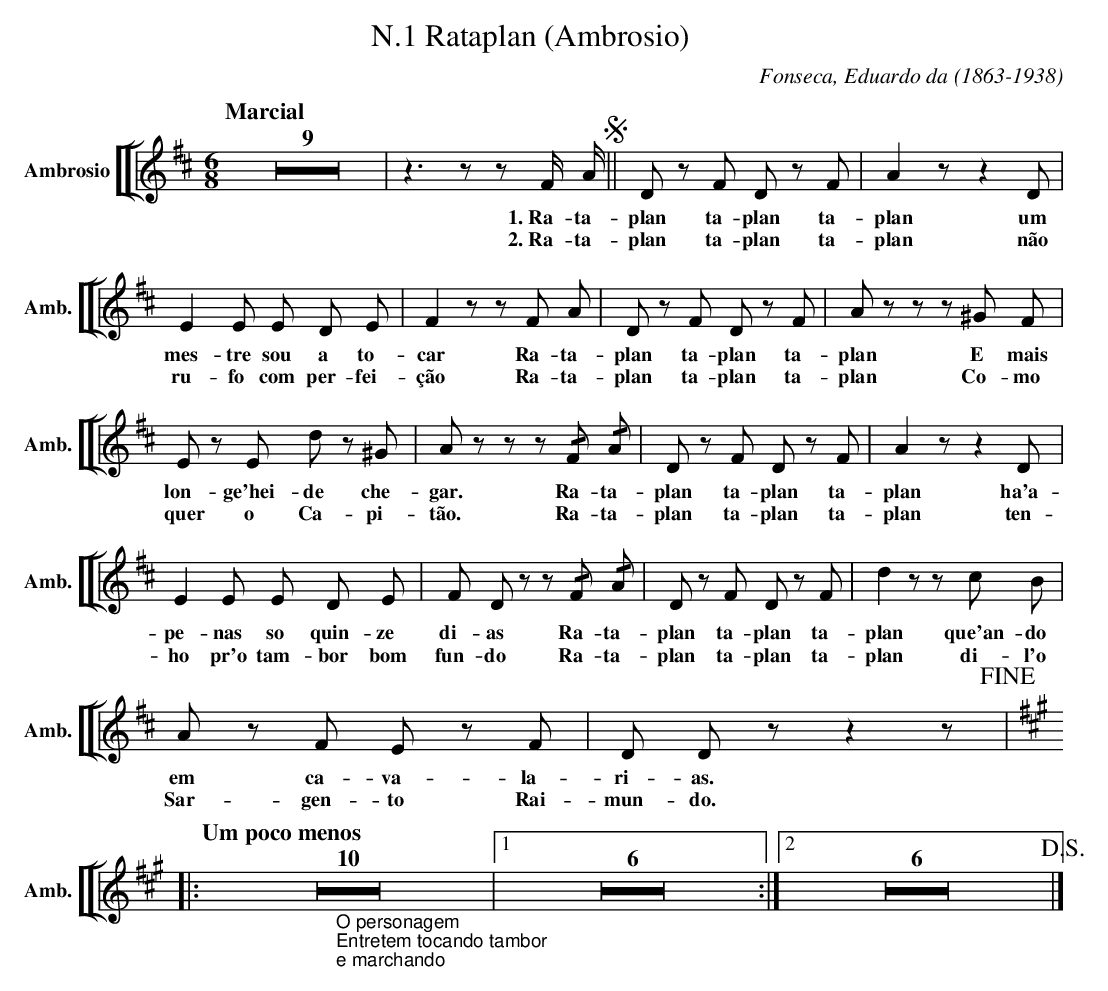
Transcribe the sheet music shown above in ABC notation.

X:1
T:N.1 Rataplan (Ambrosio)
C:Fonseca, Eduardo da (1863-1938)
M:6/8
L:1/8
K:D
V: 9 clef=treble name="Ambrosio" sname="Amb."
%%staves [[ 9 ]]
[Q:"Marcial"]
   Z9 | z3 zzF/ A/ !segno!|| D z F D z F | A2 z z2 D | E2 E E D E | F2 z z F A | D z  F D z F | A z z z ^G F | E z E d z ^G | A  \
w: 1.~Ra-ta-plan ta-plan ta-plan um mes-tre sou a to-car Ra-ta-plan ta-plan ta-plan E mais lon-ge'hei-de che-gar.
w: 2.~Ra-ta-plan ta-plan ta-plan n\~ao ru-fo com per-fei-\cc\~ao Ra-ta-plan ta-plan ta-plan Co-mo quer o Ca-pi-t\~ao.
   zzz !/!F !/!A | D z F D z F | A2 z z2 D | E2 E E D E | F D z z !/!F !/!A | D z  F D z F | d2z \
w: Ra-ta-plan ta-plan ta-plan ha'a-pe-nas so quin-ze di-as Ra-ta-plan ta-plan ta-plan
w: Ra-ta-plan ta-plan ta-plan ten-ho pr'o tam-bor bom fun-do Ra-ta-plan ta-plan ta-plan
   z c B | A z F E z F | D D z z2 z !fine! |: \
w: que'an-do em ca-va-la-ri-as.
w: di-l'o Sar-gen-to Rai-mun-do.
   [K:A] [Q:"Um poco menos"] "_O personagem" "_Entretem tocando tambor" "_e marchando" Z10 |[1 Z6 :|2 Z6 !D.S.!|] \
